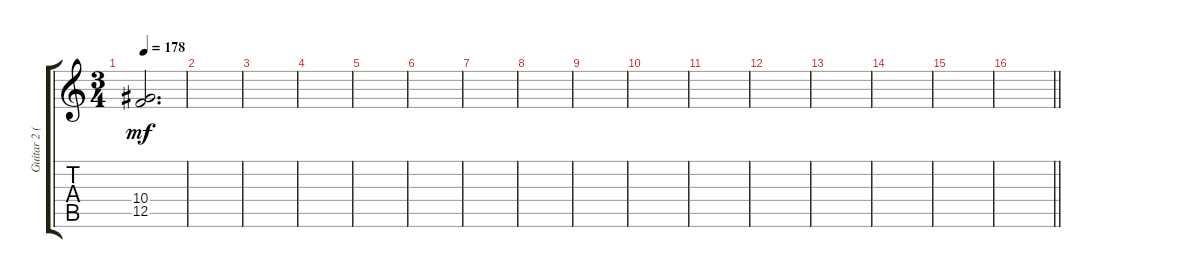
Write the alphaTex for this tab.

\track ("Guitar 2 (Lead)" "Guitar 2 (") {instrument distortionguitar}
\staff {score tabs}
\tuning (C4 G3 Eb3 Bb2 F2 C2) {hide}
\ts (3 4)
\tempo 178
\clef g2
\ks c
(10.4 12.5).2{d dy mf} |
|
|
|
|
|
|
|
|
|
|
|
|
|
|
\barLineRight lightlight
